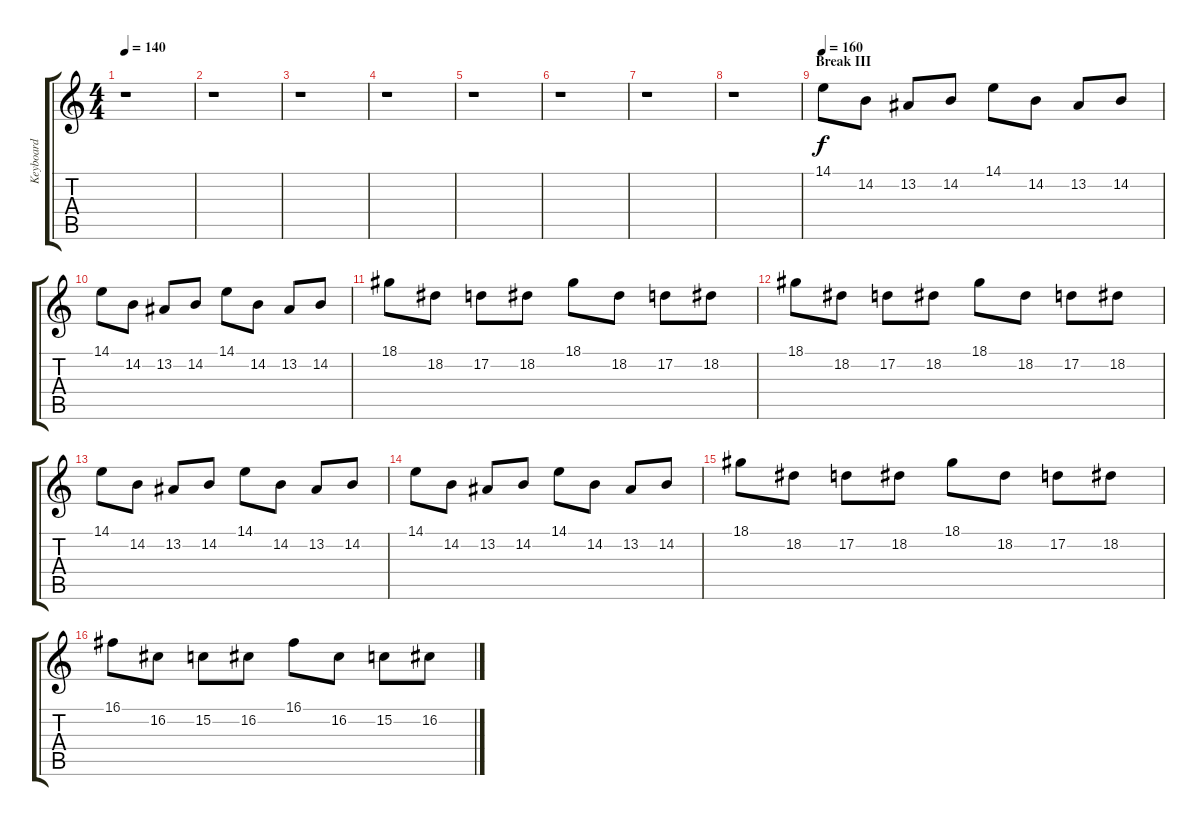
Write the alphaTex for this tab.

\track ("Keyboard" "Keyboard") {instrument tremolostrings}
\staff {score tabs}
\tuning (D4 A3 F3 C3 G2 D2) {hide}
\ts (4 4)
\tempo 140
\clef g2
\ks c
r.1{dy f} |
r.1 |
r.1 |
r.1 |
r.1 |
r.1 |
r.1 |
r.1 |
\section ("" "Break III")
\tempo 160
14.1.8{volume 14 instrument tremolostrings} 14.2.8 13.2.8 14.2.8 14.1.8 14.2.8 13.2.8 14.2.8 |
14.1.8 14.2.8 13.2.8 14.2.8 14.1.8 14.2.8 13.2.8 14.2.8 |
18.1.8 18.2.8 17.2.8 18.2.8 18.1.8 18.2.8 17.2.8 18.2.8 |
18.1.8 18.2.8 17.2.8 18.2.8 18.1.8 18.2.8 17.2.8 18.2.8 |
14.1.8 14.2.8 13.2.8 14.2.8 14.1.8 14.2.8 13.2.8 14.2.8 |
14.1.8 14.2.8 13.2.8 14.2.8 14.1.8 14.2.8 13.2.8 14.2.8 |
18.1.8 18.2.8 17.2.8 18.2.8 18.1.8 18.2.8 17.2.8 18.2.8 |
16.1.8 16.2.8 15.2.8 16.2.8 16.1.8 16.2.8 15.2.8 16.2.8
